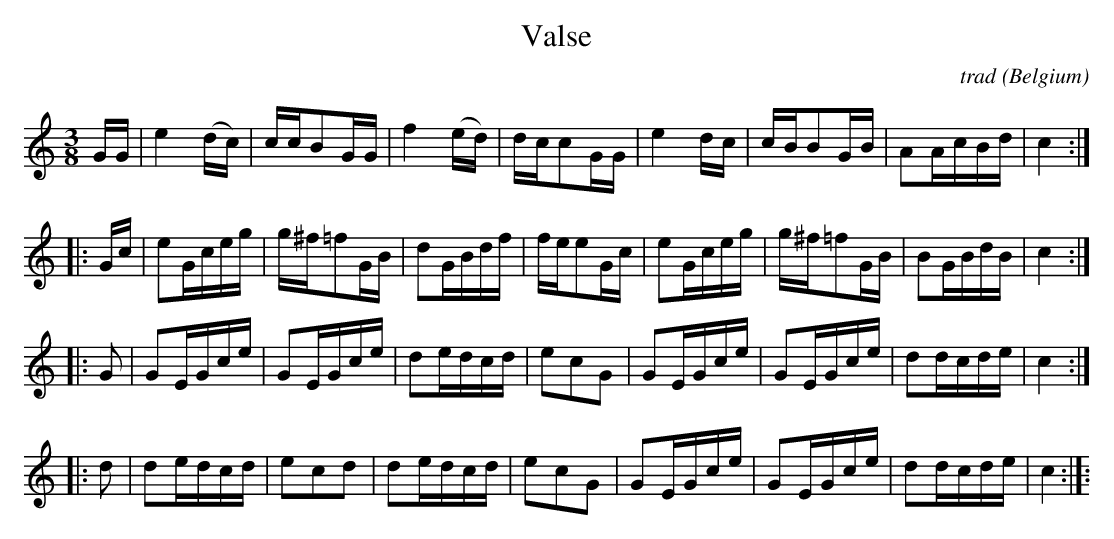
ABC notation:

X:1
T:Valse
C:trad
O:Belgium
M:3/8
K:Cmaj
L:1/16
GG|e4(dc)|ccB2GG|f4(ed)|dcc2GG|e4dc|cBB2GB|A2AcBd|c4:|
|:Gc|e2Gceg|g^f=f2GB|d2GBdf|fee2Gc|e2Gceg|g^f=f2GB|B2GBdB|c4:|
|:G2|G2EGce|G2EGce|d2edcd|e2c2G2|G2EGce|G2EGce|d2dcde|c4:|
|:d2|d2edcd|e2c2d2|d2edcd|e2c2G2|G2EGce|G2EGce|d2dcde|c4:|]:
